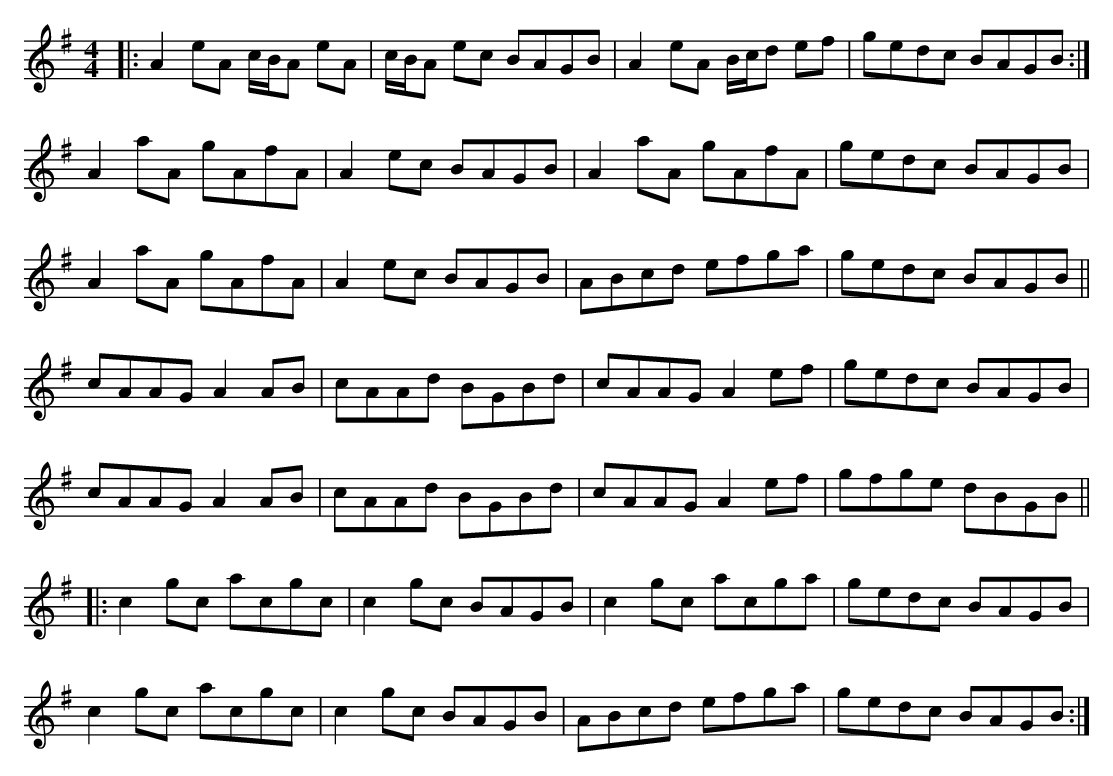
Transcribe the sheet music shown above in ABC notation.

X:1
M:4/4
K:Ador
|:A2eA c/B/A eA|c/B/A ec BAGB|A2eA B/c/d ef|gedc BAGB:|
A2aA gAfA|A2ec BAGB|A2aA gAfA|gedc BAGB|
A2aA gAfA|A2ec BAGB|ABcd efga|gedc BAGB||
cAAG A2 AB|cAAd BGBd|cAAG A2ef|gedc BAGB|
cAAG A2 AB|cAAd BGBd|cAAG A2ef|gfge dBGB||
|:c2gc acgc|c2gc BAGB|c2gc acga|gedc BAGB|
c2gc acgc|c2gc BAGB|ABcd efga|gedc BAGB:|
